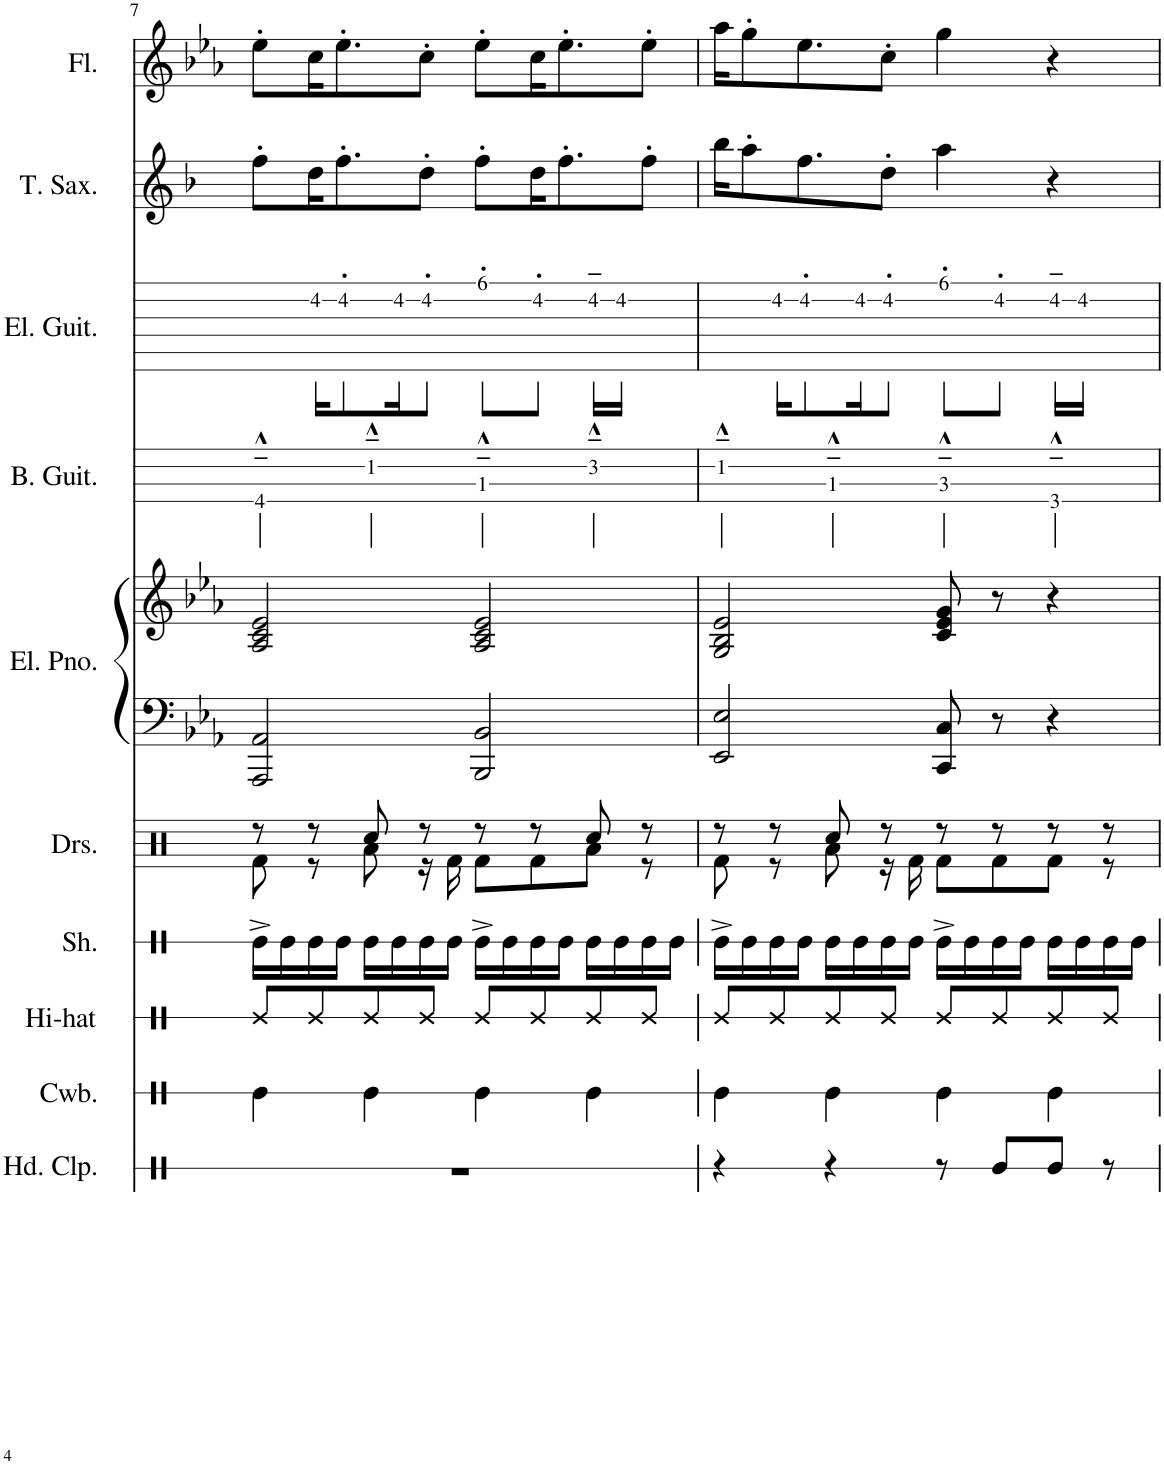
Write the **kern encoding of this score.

**kern	**kern	**kern	**kern	**kern	**kern	**kern	**kern	**kern	**kern	**kern
*part10	*part9	*part8	*part7	*part6	*part5	*part5	*part4	*part3	*part2	*part1
*staff11	*staff10	*staff9	*staff8	*staff7	*staff6	*staff5	*staff4	*staff3	*staff2	*staff1
*I"Hand Clap	*I"Cowbell	*I"Hi-hat	*I"Shaker	*I"Drumset	*I"Electric Piano	*	*I"Bass Guitar	*I"Electric Guitar (Muted)	*I"Tenor Saxophone	*I"Flute
*I'Hd. Clp.	*I'Cwb.	*I'Hi-hat	*I'Sh.	*I'Drs.	*I'El. Pno.	*	*I'B. Guit.	*I'El. Guit.	*I'T. Sax.	*I'Fl.
!!LO:PB:g=z
*clefX	*clefX	*clefX	*clefX	*clefX	*clefF4	*clefG2	*	*	*clefG2	*clefG2
*	*	*	*	*	*	*	*	*	*Trd8c14	*
*k[]	*k[]	*k[]	*k[]	*k[]	*k[b-e-a-]	*k[b-e-a-]	*k[b-e-a-]	*k[b-e-a-]	*k[b-]	*k[b-e-a-]
*M4/4	*M4/4	*M4/4	*M4/4	*M4/4	*M4/4	*M4/4	*M4/4	*M4/4	*M4/4	*M4/4
*met(c)	*met(c)	*met(c)	*met(c)	*met(c)	*met(c)	*met(c)	*met(c)	*met(c)	*met(c)	*met(c)
=7	=7	=7	=7	=7	=7	=7	=7	=7	=7	=7
*	*	*	*	*^	*	*	*	*	*	*
1r	4Re\	8Re/L	16Re^\LL	8r	8Rf\	2AAA-/ 2AA-/	2A-/ 2c/ 2e-/	4AAA-~^^\	8r	8ff'\L	8ee-'\L
.	.	.	16Re\	.	.	.	.	.	.	.	.
.	.	8Re/	16Re\	8r	8r	.	.	.	16e-\KL	16dd\K	16cc\K
.	.	.	16Re\JJ	.	.	.	.	.	8e-'\	8.ff'\	8.ee-'\
.	4Re\	8Re/	16Re\LL	8Rcc/	8Ra\	.	.	4EE-~^^\	.	.	.
.	.	.	16Re\	.	.	.	.	.	16e-\K	.	.
.	.	8Re/J	16Re\	8r	16r	.	.	.	8e-'\J	8dd'\J	8cc'\J
.	.	.	16Re\JJ	.	16Rf\	.	.	.	.	.	.
.	4Re\	8Re/L	16Re^\LL	8r	8Rf\L	2BBB-/ 2BB-/	2A-/ 2c/ 2e-/	4BBB-~^^\	8b-'\L	8ff'\L	8ee-'\L
.	.	.	16Re\	.	.	.	.	.	.	.	.
.	.	8Re/	16Re\	8r	8Rf\	.	.	.	8e-'\J	16dd\K	16cc\K
.	.	.	16Re\JJ	.	.	.	.	.	.	8.ff'\	8.ee-'\
.	4Re\	8Re/	16Re\LL	8Rcc/	8Ra\J	.	.	4FF~^^\	16e-~\LL	.	.
.	.	.	16Re\	.	.	.	.	.	16e-\JJ	.	.
.	.	8Re/J	16Re\	8r	8r	.	.	.	8r	8ff'\J	8ee-'\J
.	.	.	16Re\JJ	.	.	.	.	.	.	.	.
=8	=8	=8	=8	=8	=8	=8	=8	=8	=8	=8	=8
4r	4Re\	8Re/L	16Re^\LL	8r	8Rf\	2EE-/ 2E-/	2G/ 2B-/ 2e-/	4EE-~^^\	8r	16bb-\KL	16aa-\KL
.	.	.	16Re\	.	.	.	.	.	.	8aa'\	8gg'\
.	.	8Re/	16Re\	8r	8r	.	.	.	16e-\KL	.	.
.	.	.	16Re\JJ	.	.	.	.	.	8e-'\	8.ff\	8.ee-\
4r	4Re\	8Re/	16Re\LL	8Rcc/	8Ra\	.	.	4BBB-~^^\	.	.	.
.	.	.	16Re\	.	.	.	.	.	16e-\K	.	.
.	.	8Re/J	16Re\	8r	16r	.	.	.	8e-'\J	8dd'\J	8cc'\J
.	.	.	16Re\JJ	.	16Rf\	.	.	.	.	.	.
8r	4Re\	8Re/L	16Re^\LL	8r	8Rf\L	8CC/ 8C/	8c/ 8e-/ 8g/	4CC~^^\	8b-'\L	4aa\	4gg\
.	.	.	16Re\	.	.	.	.	.	.	.	.
8Re/L	.	8Re/	16Re\	8r	8Rf\	8r	8r	.	8e-'\J	.	.
.	.	.	16Re\JJ	.	.	.	.	.	.	.	.
8Re/J	4Re\	8Re/	16Re\LL	8r	8Rf\J	4r	4r	4GGG~^^\	16e-~\LL	4r	4r
.	.	.	16Re\	.	.	.	.	.	16e-\JJ	.	.
8r	.	8Re/J	16Re\	8r	8r	.	.	.	8r	.	.
.	.	.	16Re\JJ	.	.	.	.	.	.	.	.
*	*	*	*	*v	*v	*	*	*	*	*	*
=	=	=	=	=	=	=	=	=	=	=
*-	*-	*-	*-	*-	*-	*-	*-	*-	*-	*-
